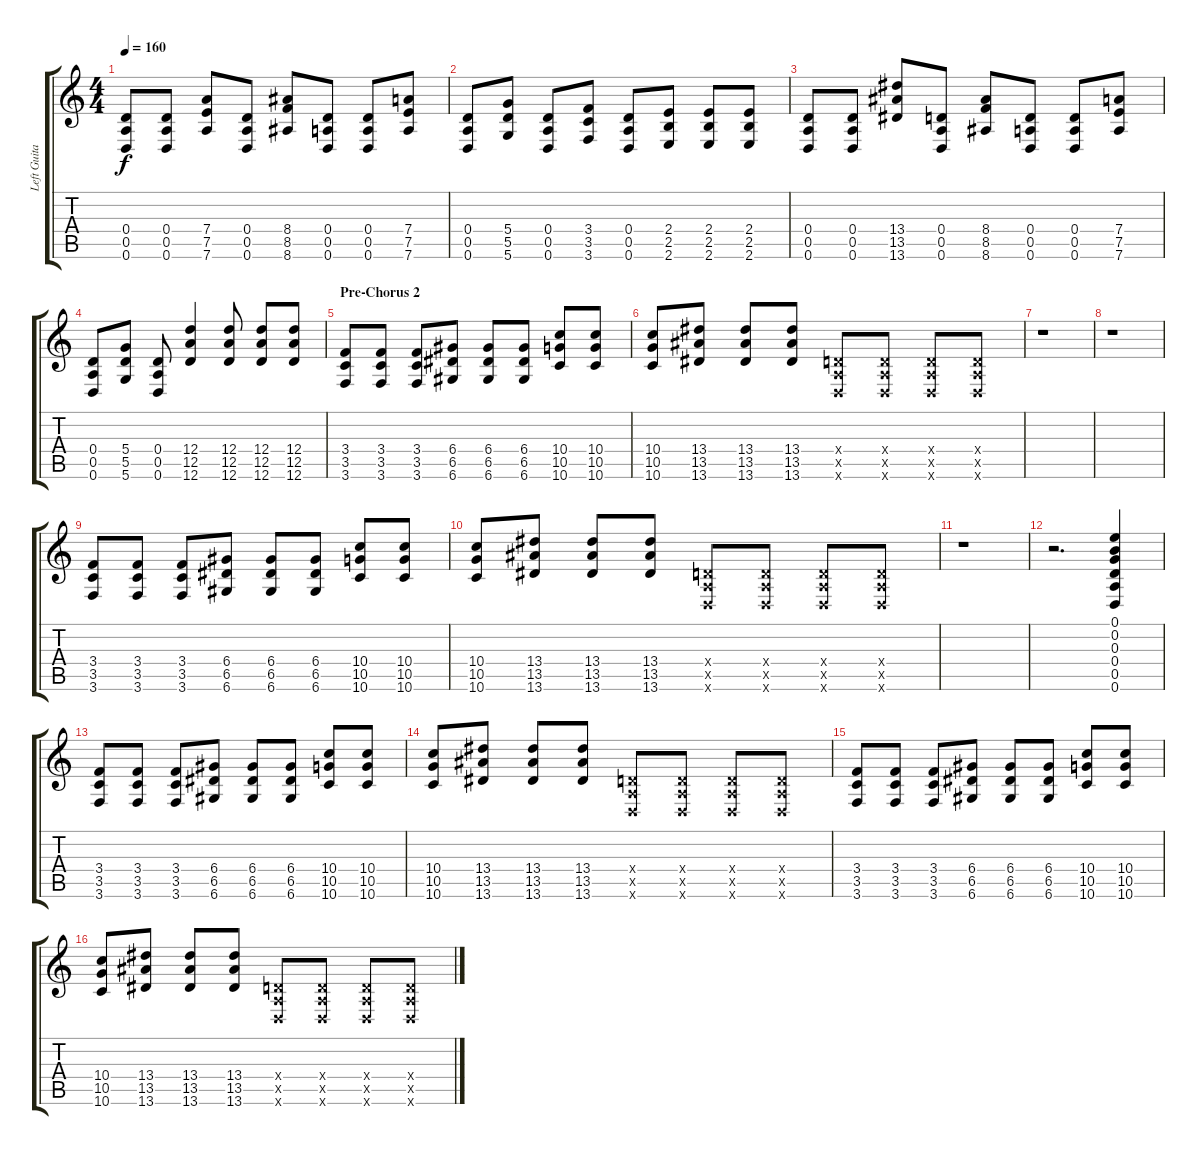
\track ("Left Guitar" "Left Guita") {instrument distortionguitar}
\staff {score tabs}
\tuning (E4 B3 G3 D3 A2 D2) {hide}
\ts (4 4)
\tempo 160
\clef g2
\ks c
(0.4 0.5 0.6).8{dy f} (0.4 0.5 0.6).8 (7.4 7.5 7.6).8 (0.4 0.5 0.6).8 (8.4 8.5 8.6).8 (0.4 0.5 0.6).8 (0.4 0.5 0.6).8 (7.4 7.5 7.6).8 |
(0.4 0.5 0.6).8 (5.4 5.5 5.6).8 (0.4 0.5 0.6).8 (3.4 3.5 3.6).8 (0.4 0.5 0.6).8 (2.4 2.5 2.6).8 (2.4 2.5 2.6).8 (2.4 2.5 2.6).8 |
(0.4 0.5 0.6).8 (0.4 0.5 0.6).8 (13.4 13.5 13.6).8 (0.4 0.5 0.6).8 (8.4 8.5 8.6).8 (0.4 0.5 0.6).8 (0.4 0.5 0.6).8 (7.4 7.5 7.6).8 |
(0.4 0.5 0.6).8 (5.4 5.5 5.6).8 (0.4 0.5 0.6).8 (12.4 12.5 12.6).4 (12.4 12.5 12.6).8 (12.4 12.5 12.6).8 (12.4 12.5 12.6).8 |
\section ("" "Pre-Chorus 2")
(3.4 3.5 3.6).8 (3.4 3.5 3.6).8 (3.4 3.5 3.6).8 (6.4 6.5 6.6).8 (6.4 6.5 6.6).8 (6.4 6.5 6.6).8 (10.4 10.5 10.6).8 (10.4 10.5 10.6).8 |
(10.4 10.5 10.6).8 (13.4 13.5 13.6).8 (13.4 13.5 13.6).8 (13.4 13.5 13.6).8 (0.4{x} 0.5{x} 0.6{x}).8 (0.4{x} 0.5{x} 0.6{x}).8 (0.4{x} 0.5{x} 0.6{x}).8 (0.4{x} 0.5{x} 0.6{x}).8 |
r.1 |
r.1 |
(3.4 3.5 3.6).8 (3.4 3.5 3.6).8 (3.4 3.5 3.6).8 (6.4 6.5 6.6).8 (6.4 6.5 6.6).8 (6.4 6.5 6.6).8 (10.4 10.5 10.6).8 (10.4 10.5 10.6).8 |
(10.4 10.5 10.6).8 (13.4 13.5 13.6).8 (13.4 13.5 13.6).8 (13.4 13.5 13.6).8 (0.4{x} 0.5{x} 0.6{x}).8 (0.4{x} 0.5{x} 0.6{x}).8 (0.4{x} 0.5{x} 0.6{x}).8 (0.4{x} 0.5{x} 0.6{x}).8 |
r.1 |
r.2{d} (0.1 0.2 0.3 0.4 0.5 0.6).4 |
(3.4 3.5 3.6).8 (3.4 3.5 3.6).8 (3.4 3.5 3.6).8 (6.4 6.5 6.6).8 (6.4 6.5 6.6).8 (6.4 6.5 6.6).8 (10.4 10.5 10.6).8 (10.4 10.5 10.6).8 |
(10.4 10.5 10.6).8 (13.4 13.5 13.6).8 (13.4 13.5 13.6).8 (13.4 13.5 13.6).8 (0.4{x} 0.5{x} 0.6{x}).8 (0.4{x} 0.5{x} 0.6{x}).8 (0.4{x} 0.5{x} 0.6{x}).8 (0.4{x} 0.5{x} 0.6{x}).8 |
(3.4 3.5 3.6).8 (3.4 3.5 3.6).8 (3.4 3.5 3.6).8 (6.4 6.5 6.6).8 (6.4 6.5 6.6).8 (6.4 6.5 6.6).8 (10.4 10.5 10.6).8 (10.4 10.5 10.6).8 |
(10.4 10.5 10.6).8 (13.4 13.5 13.6).8 (13.4 13.5 13.6).8 (13.4 13.5 13.6).8 (0.4{x} 0.5{x} 0.6{x}).8 (0.4{x} 0.5{x} 0.6{x}).8 (0.4{x} 0.5{x} 0.6{x}).8 (0.4{x} 0.5{x} 0.6{x}).8
